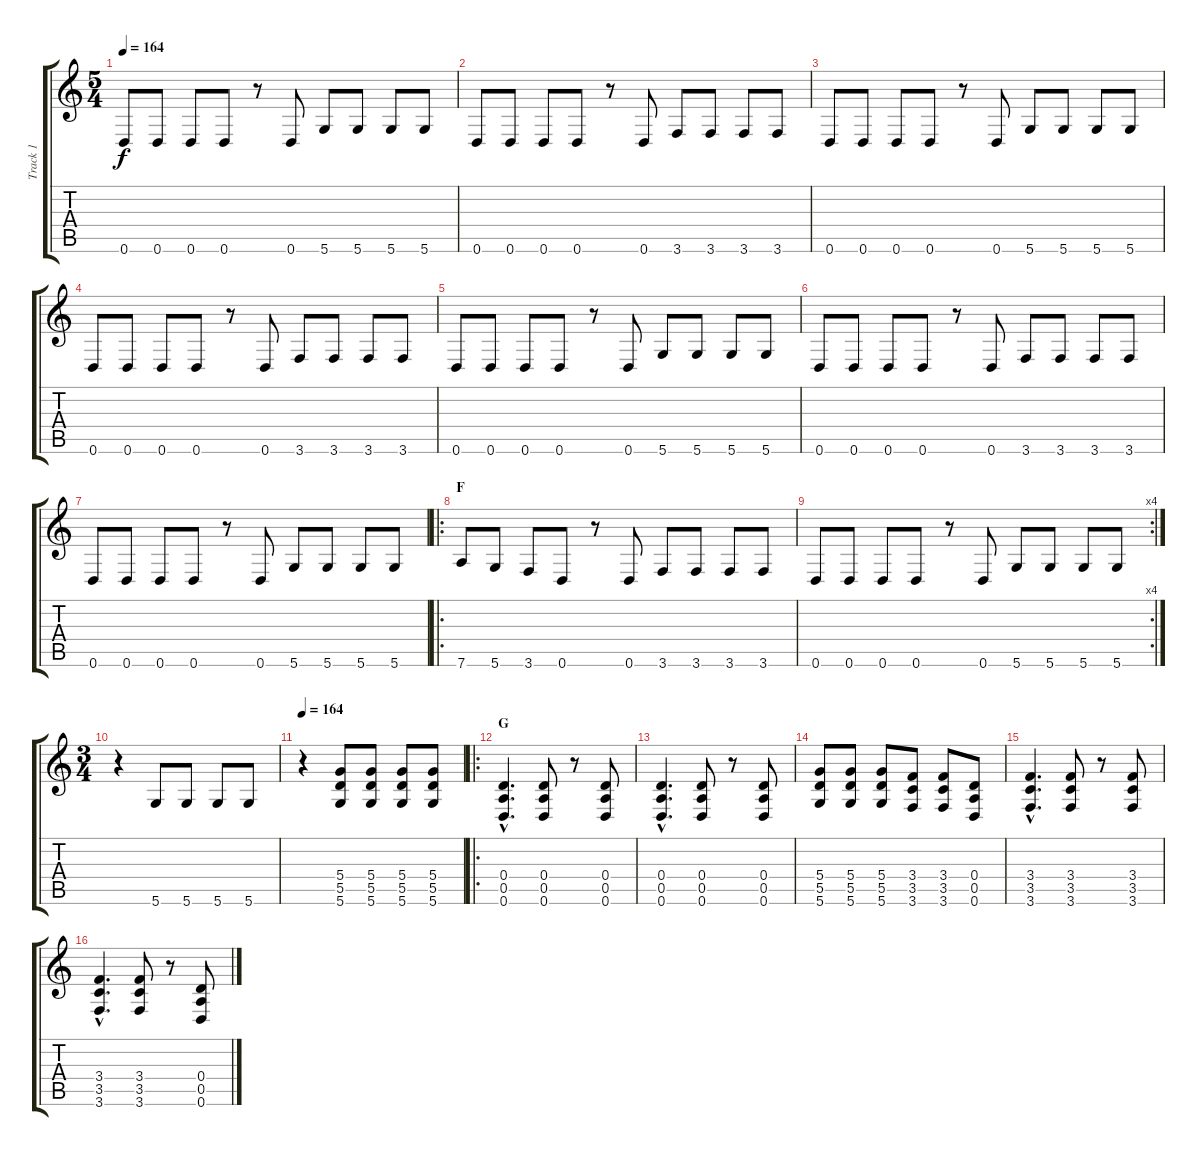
\track ("Track 1" "Track 1") {instrument electricguitarclean}
\staff {score tabs}
\tuning (E4 B3 G3 D3 A2 D2) {hide}
\ts (5 4)
\tempo 164
\clef g2
\ks c
0.6.8{dy f} 0.6.8 0.6.8 0.6.8 r.8 0.6.8 5.6.8 5.6.8 5.6.8 5.6.8 |
0.6.8 0.6.8 0.6.8 0.6.8 r.8 0.6.8 3.6.8 3.6.8 3.6.8 3.6.8 |
0.6.8 0.6.8 0.6.8 0.6.8 r.8 0.6.8 5.6.8 5.6.8 5.6.8 5.6.8 |
0.6.8 0.6.8 0.6.8 0.6.8 r.8 0.6.8 3.6.8 3.6.8 3.6.8 3.6.8 |
0.6.8 0.6.8 0.6.8 0.6.8 r.8 0.6.8 5.6.8 5.6.8 5.6.8 5.6.8 |
0.6.8 0.6.8 0.6.8 0.6.8 r.8 0.6.8 3.6.8 3.6.8 3.6.8 3.6.8 |
0.6.8 0.6.8 0.6.8 0.6.8 r.8 0.6.8 5.6.8 5.6.8 5.6.8 5.6.8 |
\ro
\section ("" "F")
7.6.8 5.6.8 3.6.8 0.6.8 r.8 0.6.8 3.6.8 3.6.8 3.6.8 3.6.8 |
\rc 4
0.6.8 0.6.8 0.6.8 0.6.8 r.8 0.6.8 5.6.8 5.6.8 5.6.8 5.6.8 |
\ts (3 4)
r.4 5.6.8 5.6.8 5.6.8 5.6.8 |
\tempo 164
r.4{instrument distortionguitar} (5.4 5.5 5.6).8 (5.4 5.5 5.6).8 (5.4 5.5 5.6).8 (5.4 5.5 5.6).8 |
\ro
\section ("" "G")
(0.4{hac} 0.5{hac} 0.6{hac}).4{d} (0.4 0.5 0.6).8 r.8 (0.4 0.5 0.6).8 |
(0.4{hac} 0.5{hac} 0.6{hac}).4{d} (0.4 0.5 0.6).8 r.8 (0.4 0.5 0.6).8 |
(5.4 5.5 5.6).8 (5.4 5.5 5.6).8 (5.4 5.5 5.6).8 (3.4 3.5 3.6).8 (3.4 3.5 3.6).8 (0.4 0.5 0.6).8 |
(3.4{hac} 3.5{hac} 3.6{hac}).4{d} (3.4 3.5 3.6).8 r.8 (3.4 3.5 3.6).8 |
(3.4{hac} 3.5{hac} 3.6{hac}).4{d} (3.4 3.5 3.6).8 r.8 (0.4 0.5 0.6).8
